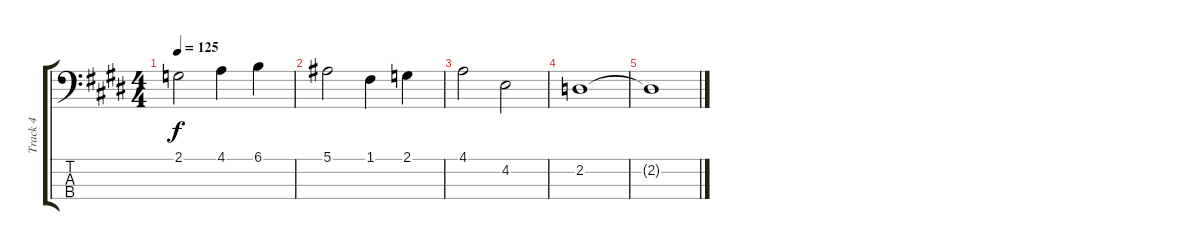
\track ("Track 4" "Track 4") {instrument electricbassfinger}
\staff {score tabs}
\tuning (F2 C2 G1 D1) {hide}
\ts (4 4)
\tempo 125
\clef f4
\ks e
2.1.2{dy f} 4.1.4 6.1.4 |
5.1.2 1.1.4 2.1.4 |
4.1.2 4.2.2 |
2.2.1 |
2.2{t}.1
